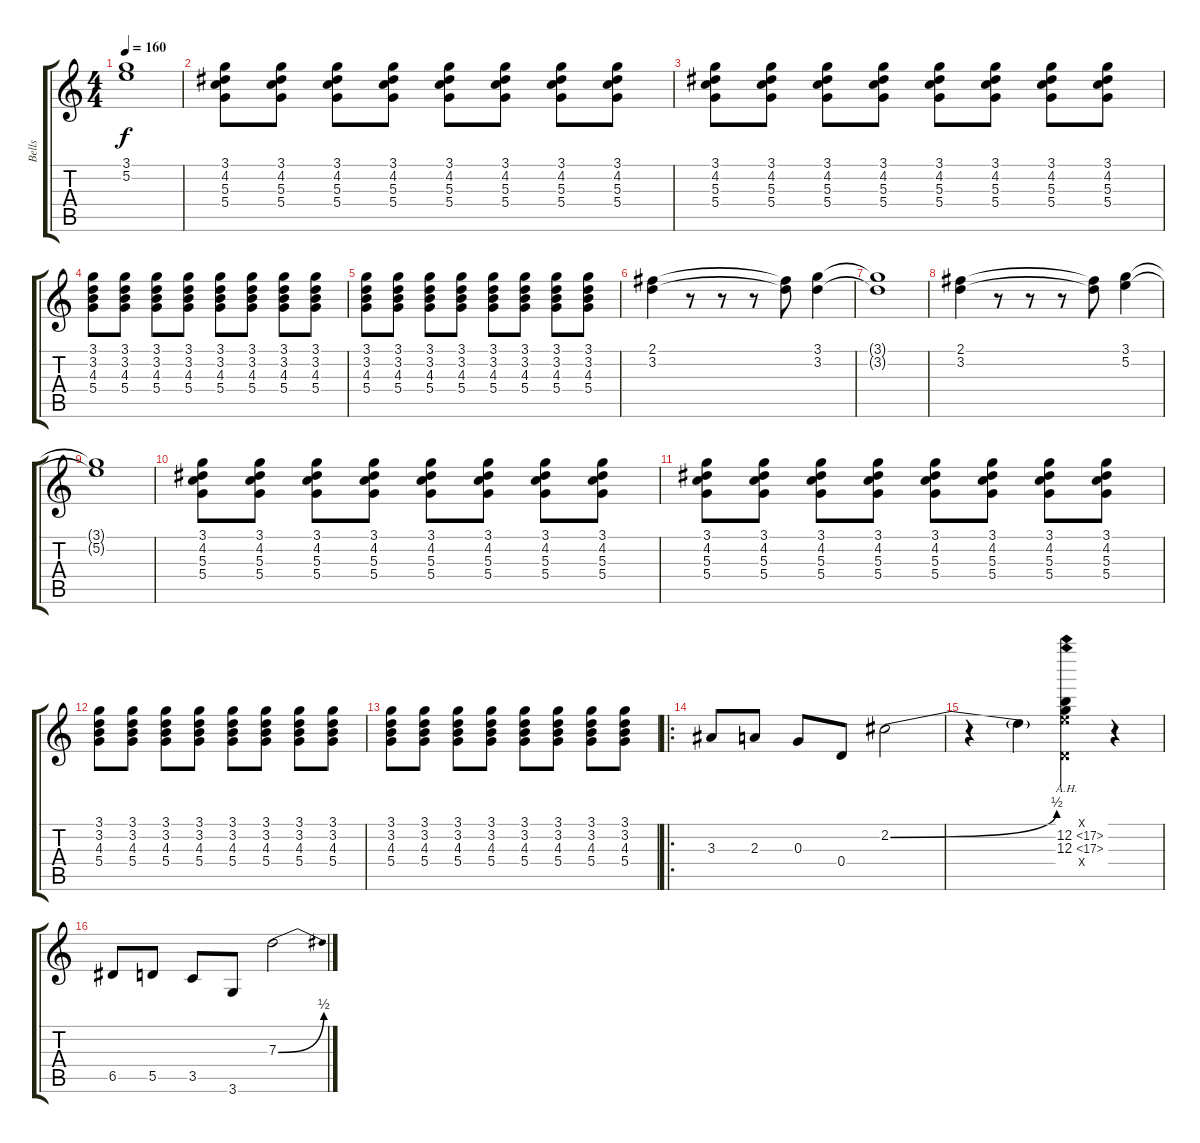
\track ("Bells" "Bells") {instrument overdrivenguitar}
\staff {score tabs}
\tuning (E4 B3 G3 D3 A2 E2) {hide}
\ts (4 4)
\tempo 160
\clef g2
\ks c
(3.1{t} 5.2{t}).1{dy f} |
(3.1 4.2 5.3 5.4).8 (3.1 4.2 5.3 5.4).8 (3.1 4.2 5.3 5.4).8 (3.1 4.2 5.3 5.4).8 (3.1 4.2 5.3 5.4).8 (3.1 4.2 5.3 5.4).8 (3.1 4.2 5.3 5.4).8 (3.1 4.2 5.3 5.4).8 |
(3.1 4.2 5.3 5.4).8 (3.1 4.2 5.3 5.4).8 (3.1 4.2 5.3 5.4).8 (3.1 4.2 5.3 5.4).8 (3.1 4.2 5.3 5.4).8 (3.1 4.2 5.3 5.4).8 (3.1 4.2 5.3 5.4).8 (3.1 4.2 5.3 5.4).8 |
(3.1 3.2 4.3 5.4).8 (3.1 3.2 4.3 5.4).8 (3.1 3.2 4.3 5.4).8 (3.1 3.2 4.3 5.4).8 (3.1 3.2 4.3 5.4).8 (3.1 3.2 4.3 5.4).8 (3.1 3.2 4.3 5.4).8 (3.1 3.2 4.3 5.4).8 |
(3.1 3.2 4.3 5.4).8 (3.1 3.2 4.3 5.4).8 (3.1 3.2 4.3 5.4).8 (3.1 3.2 4.3 5.4).8 (3.1 3.2 4.3 5.4).8 (3.1 3.2 4.3 5.4).8 (3.1 3.2 4.3 5.4).8 (3.1 3.2 4.3 5.4).8 |
(2.1 3.2).4 r.8 r.8 r.8 (2.1{t} 3.2{t}).8 (3.1 3.2).4 |
(3.1{t} 3.2{t}).1 |
(2.1 3.2).4 r.8 r.8 r.8 (2.1{t} 3.2{t}).8 (3.1 5.2).4 |
(3.1{t} 5.2{t}).1 |
(3.1 4.2 5.3 5.4).8 (3.1 4.2 5.3 5.4).8 (3.1 4.2 5.3 5.4).8 (3.1 4.2 5.3 5.4).8 (3.1 4.2 5.3 5.4).8 (3.1 4.2 5.3 5.4).8 (3.1 4.2 5.3 5.4).8 (3.1 4.2 5.3 5.4).8 |
(3.1 4.2 5.3 5.4).8 (3.1 4.2 5.3 5.4).8 (3.1 4.2 5.3 5.4).8 (3.1 4.2 5.3 5.4).8 (3.1 4.2 5.3 5.4).8 (3.1 4.2 5.3 5.4).8 (3.1 4.2 5.3 5.4).8 (3.1 4.2 5.3 5.4).8 |
(3.1 3.2 4.3 5.4).8 (3.1 3.2 4.3 5.4).8 (3.1 3.2 4.3 5.4).8 (3.1 3.2 4.3 5.4).8 (3.1 3.2 4.3 5.4).8 (3.1 3.2 4.3 5.4).8 (3.1 3.2 4.3 5.4).8 (3.1 3.2 4.3 5.4).8 |
(3.1 3.2 4.3 5.4).8 (3.1 3.2 4.3 5.4).8 (3.1 3.2 4.3 5.4).8 (3.1 3.2 4.3 5.4).8 (3.1 3.2 4.3 5.4).8 (3.1 3.2 4.3 5.4).8 (3.1 3.2 4.3 5.4).8 (3.1 3.2 4.3 5.4).8 |
\ro
3.3.8 2.3.8 0.3.8 0.4.8 2.2{be (bend 0 0 60 2)}.2 |
r.4 2.2{t}.4 (0.1{x} 12.2{ah 5} 12.3{ah 5} 0.4{x}).4 r.4 |
6.5.8 5.5.8 3.5.8 3.6.8 7.3{be (bend 0 0 60 2)}.2
